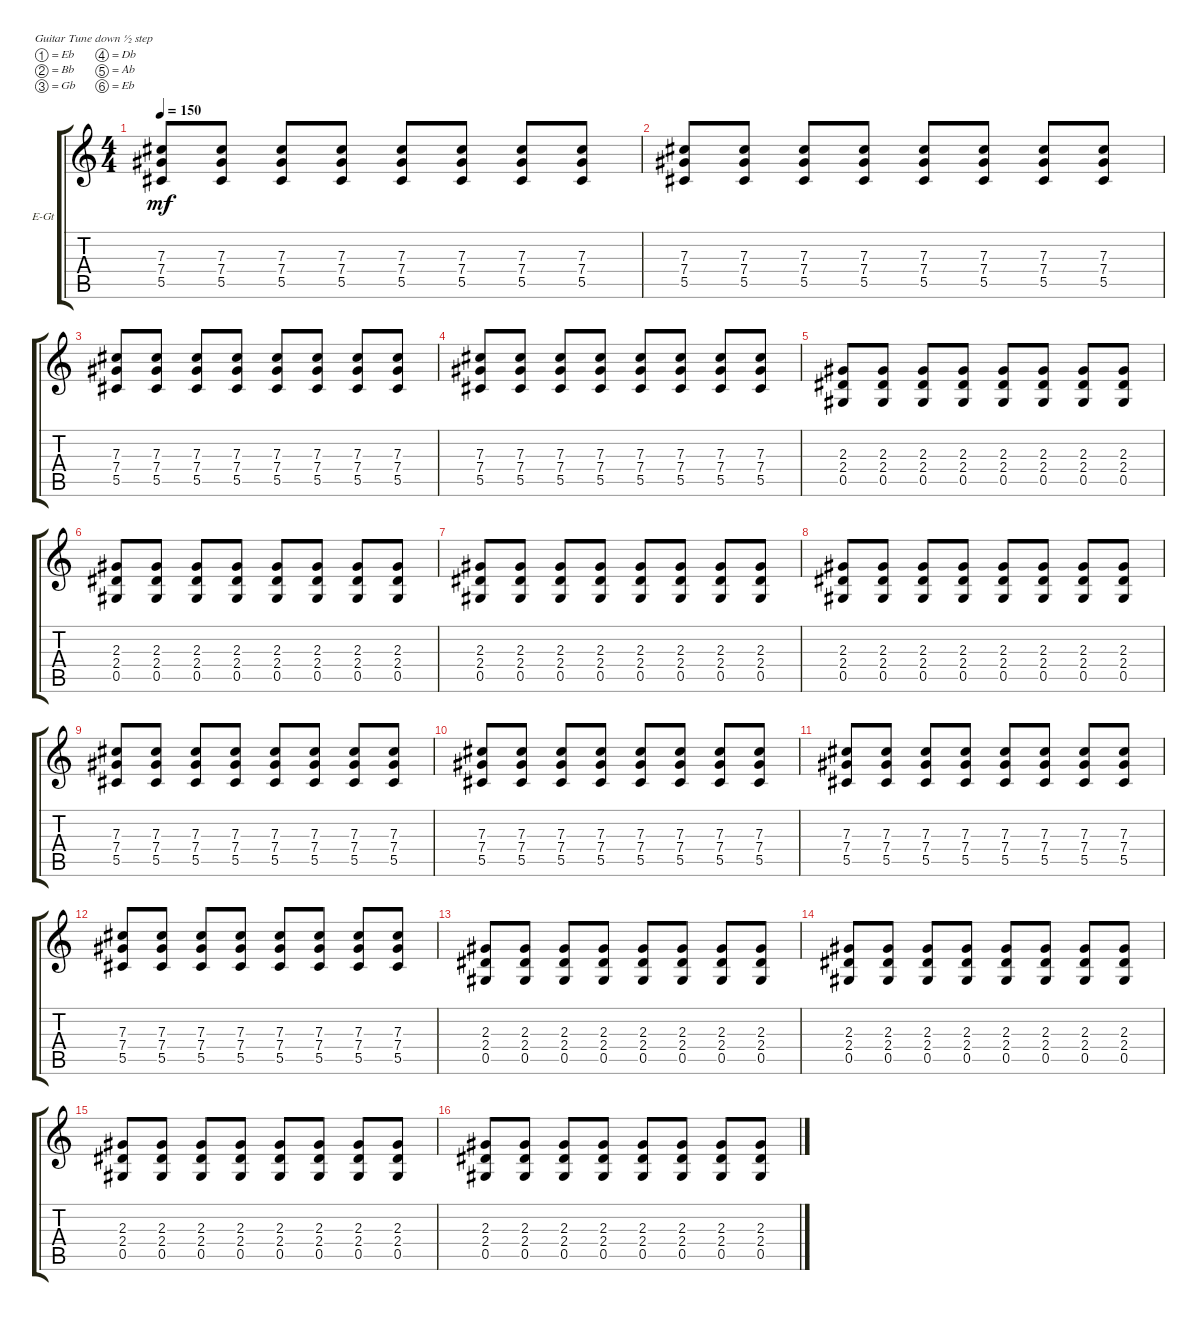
\defaultSystemsLayout 4
\bracketExtendMode groupsimilarinstruments
\firstSystemTrackNameOrientation horizontal
\otherSystemsTrackNameOrientation horizontal
\track ("Electric Guitar" "E-Gt") {instrument distortionguitar}
\staff {score tabs}
\tuning (Eb4 Bb3 Gb3 Db3 Ab2 Eb2)
\ts (4 4)
\tempo 150
\clef g2
\ks c
(5.5 7.4 7.3).8{dy mf} (5.5 7.4 7.3).8 (5.5 7.4 7.3).8 (5.5 7.4 7.3).8 (5.5 7.4 7.3).8 (5.5 7.4 7.3).8 (5.5 7.4 7.3).8 (5.5 7.4 7.3).8 |
(5.5 7.4 7.3).8 (5.5 7.4 7.3).8 (5.5 7.4 7.3).8 (5.5 7.4 7.3).8 (5.5 7.4 7.3).8 (5.5 7.4 7.3).8 (5.5 7.4 7.3).8 (5.5 7.4 7.3).8 |
(5.5 7.4 7.3).8 (5.5 7.4 7.3).8 (5.5 7.4 7.3).8 (5.5 7.4 7.3).8 (5.5 7.4 7.3).8 (5.5 7.4 7.3).8 (5.5 7.4 7.3).8 (5.5 7.4 7.3).8 |
(5.5 7.4 7.3).8 (5.5 7.4 7.3).8 (5.5 7.4 7.3).8 (5.5 7.4 7.3).8 (5.5 7.4 7.3).8 (5.5 7.4 7.3).8 (5.5 7.4 7.3).8 (5.5 7.4 7.3).8 |
(0.5 2.4 2.3).8 (0.5 2.4 2.3).8 (0.5 2.4 2.3).8 (0.5 2.4 2.3).8 (0.5 2.4 2.3).8 (0.5 2.4 2.3).8 (0.5 2.4 2.3).8 (0.5 2.4 2.3).8 |
(0.5 2.4 2.3).8 (0.5 2.4 2.3).8 (0.5 2.4 2.3).8 (0.5 2.4 2.3).8 (0.5 2.4 2.3).8 (0.5 2.4 2.3).8 (0.5 2.4 2.3).8 (0.5 2.4 2.3).8 |
(0.5 2.4 2.3).8 (0.5 2.4 2.3).8 (0.5 2.4 2.3).8 (0.5 2.4 2.3).8 (0.5 2.4 2.3).8 (0.5 2.4 2.3).8 (0.5 2.4 2.3).8 (0.5 2.4 2.3).8 |
(0.5 2.4 2.3).8 (0.5 2.4 2.3).8 (0.5 2.4 2.3).8 (0.5 2.4 2.3).8 (0.5 2.4 2.3).8 (0.5 2.4 2.3).8 (0.5 2.4 2.3).8 (0.5 2.4 2.3).8 |
(5.5 7.4 7.3).8 (5.5 7.4 7.3).8 (5.5 7.4 7.3).8 (5.5 7.4 7.3).8 (5.5 7.4 7.3).8 (5.5 7.4 7.3).8 (5.5 7.4 7.3).8 (5.5 7.4 7.3).8 |
(5.5 7.4 7.3).8 (5.5 7.4 7.3).8 (5.5 7.4 7.3).8 (5.5 7.4 7.3).8 (5.5 7.4 7.3).8 (5.5 7.4 7.3).8 (5.5 7.4 7.3).8 (5.5 7.4 7.3).8 |
(5.5 7.4 7.3).8 (5.5 7.4 7.3).8 (5.5 7.4 7.3).8 (5.5 7.4 7.3).8 (5.5 7.4 7.3).8 (5.5 7.4 7.3).8 (5.5 7.4 7.3).8 (5.5 7.4 7.3).8 |
(5.5 7.4 7.3).8 (5.5 7.4 7.3).8 (5.5 7.4 7.3).8 (5.5 7.4 7.3).8 (5.5 7.4 7.3).8 (5.5 7.4 7.3).8 (5.5 7.4 7.3).8 (5.5 7.4 7.3).8 |
(0.5 2.4 2.3).8 (0.5 2.4 2.3).8 (0.5 2.4 2.3).8 (0.5 2.4 2.3).8 (0.5 2.4 2.3).8 (0.5 2.4 2.3).8 (0.5 2.4 2.3).8 (0.5 2.4 2.3).8 |
(0.5 2.4 2.3).8 (0.5 2.4 2.3).8 (0.5 2.4 2.3).8 (0.5 2.4 2.3).8 (0.5 2.4 2.3).8 (0.5 2.4 2.3).8 (0.5 2.4 2.3).8 (0.5 2.4 2.3).8 |
(0.5 2.4 2.3).8 (0.5 2.4 2.3).8 (0.5 2.4 2.3).8 (0.5 2.4 2.3).8 (0.5 2.4 2.3).8 (0.5 2.4 2.3).8 (0.5 2.4 2.3).8 (0.5 2.4 2.3).8 |
(0.5 2.4 2.3).8 (0.5 2.4 2.3).8 (0.5 2.4 2.3).8 (0.5 2.4 2.3).8 (0.5 2.4 2.3).8 (0.5 2.4 2.3).8 (0.5 2.4 2.3).8 (0.5 2.4 2.3).8
